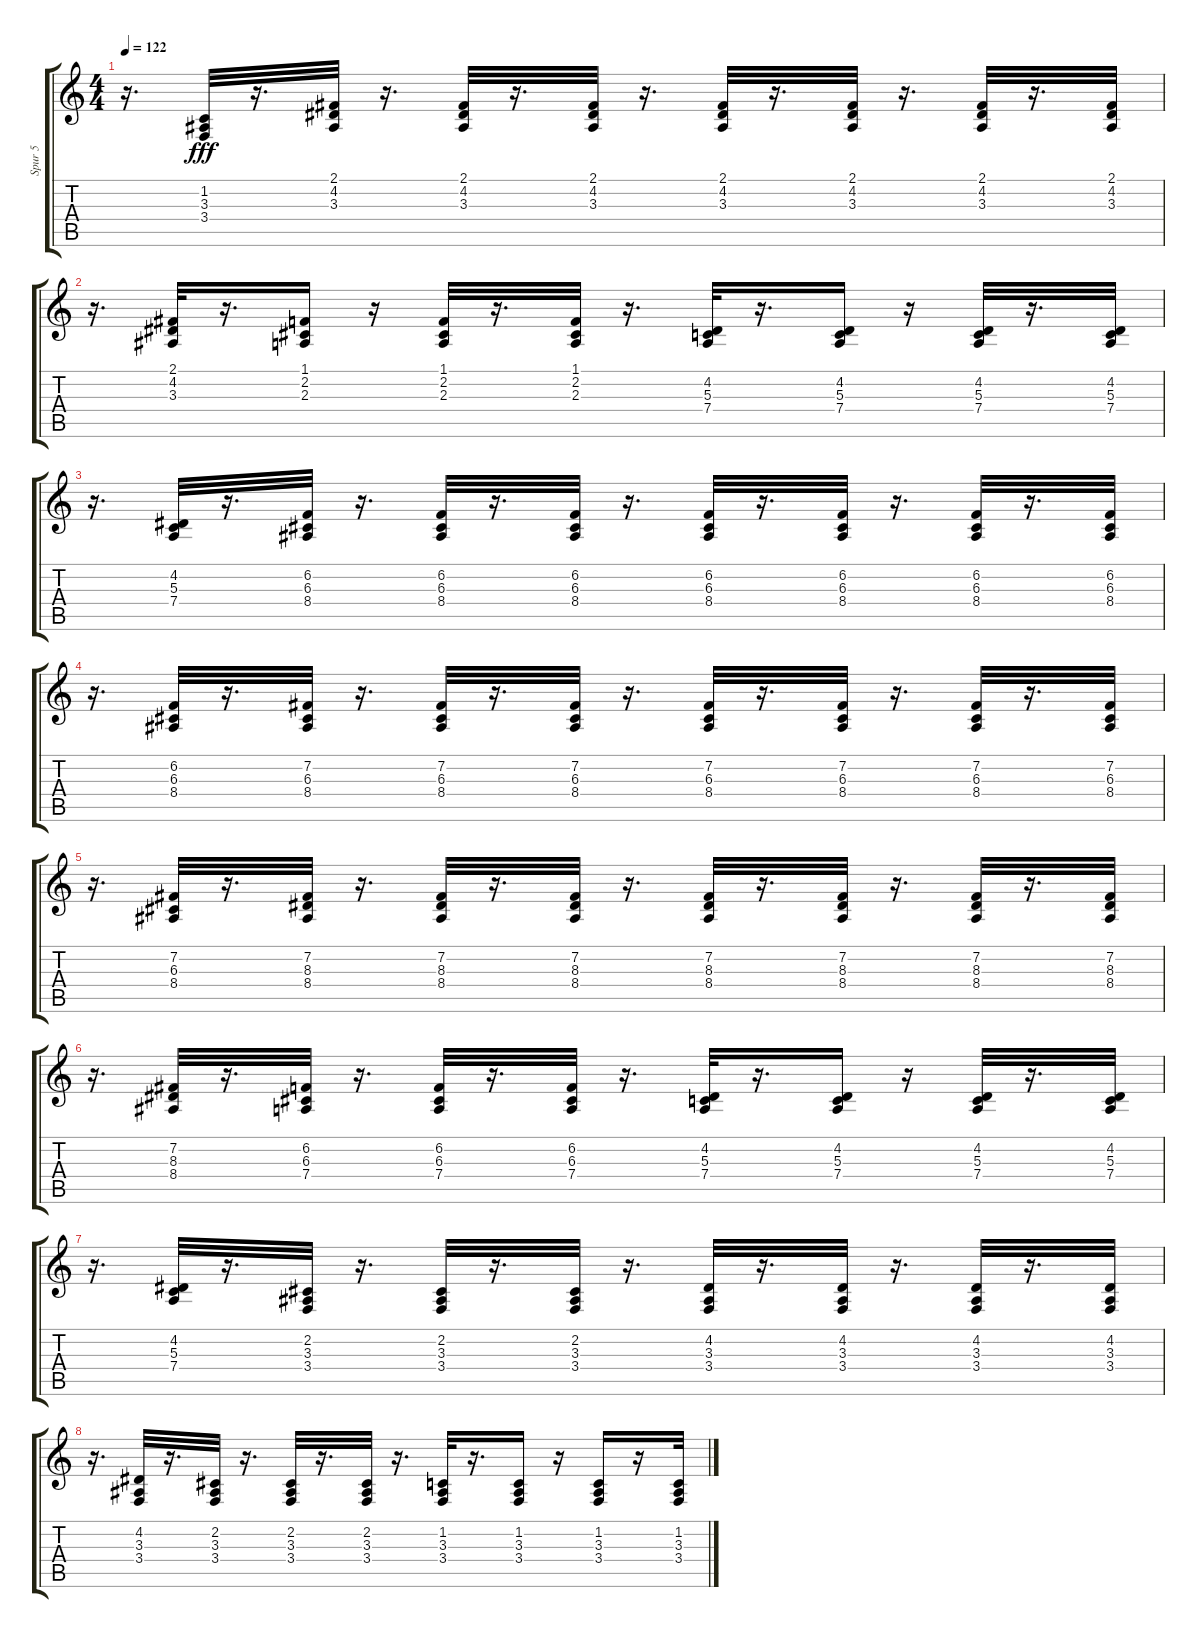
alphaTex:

\track ("Spur 5" "Spur 5") {instrument stringensemble1}
\staff {score tabs}
\tuning (E4 B3 G3 D3 A2 E2) {hide}
\ts (4 4)
\tempo 122
\clef g2
\ks c
r.16{d dy fff} (1.2 3.3 3.4).32 r.16{d} (2.1 4.2 3.3).32 r.16{d} (2.1 4.2 3.3).32 r.16{d} (2.1 4.2 3.3).32 r.16{d} (2.1 4.2 3.3).32 r.16{d} (2.1 4.2 3.3).32 r.16{d} (2.1 4.2 3.3).32 r.16{d} (2.1 4.2 3.3).32 |
r.16{d} (2.1 4.2 3.3).32 r.16{d} (1.1 2.2 2.3).16 r.16 (1.1 2.2 2.3).32 r.16{d} (1.1 2.2 2.3).32 r.16{d} (4.2 5.3 7.4).32 r.16{d} (4.2 5.3 7.4).16 r.16 (4.2 5.3 7.4).32 r.16{d} (4.2 5.3 7.4).32 |
r.16{d} (4.2 5.3 7.4).32 r.16{d} (6.2 6.3 8.4).32 r.16{d} (6.2 6.3 8.4).32 r.16{d} (6.2 6.3 8.4).32 r.16{d} (6.2 6.3 8.4).32 r.16{d} (6.2 6.3 8.4).32 r.16{d} (6.2 6.3 8.4).32 r.16{d} (6.2 6.3 8.4).32 |
r.16{d} (6.2 6.3 8.4).32 r.16{d} (7.2 6.3 8.4).32 r.16{d} (7.2 6.3 8.4).32 r.16{d} (7.2 6.3 8.4).32 r.16{d} (7.2 6.3 8.4).32 r.16{d} (7.2 6.3 8.4).32 r.16{d} (7.2 6.3 8.4).32 r.16{d} (7.2 6.3 8.4).32 |
r.16{d} (7.2 6.3 8.4).32 r.16{d} (7.2 8.3 8.4).32 r.16{d} (7.2 8.3 8.4).32 r.16{d} (7.2 8.3 8.4).32 r.16{d} (7.2 8.3 8.4).32 r.16{d} (7.2 8.3 8.4).32 r.16{d} (7.2 8.3 8.4).32 r.16{d} (7.2 8.3 8.4).32 |
r.16{d} (7.2 8.3 8.4).32 r.16{d} (6.2 6.3 7.4).32 r.16{d} (6.2 6.3 7.4).32 r.16{d} (6.2 6.3 7.4).32 r.16{d} (4.2 5.3 7.4).32 r.16{d} (4.2 5.3 7.4).16 r.16 (4.2 5.3 7.4).32 r.16{d} (4.2 5.3 7.4).32 |
r.16{d} (4.2 5.3 7.4).32 r.16{d} (2.2 3.3 3.4).32 r.16{d} (2.2 3.3 3.4).32 r.16{d} (2.2 3.3 3.4).32 r.16{d} (4.2 3.3 3.4).32 r.16{d} (4.2 3.3 3.4).32 r.16{d} (4.2 3.3 3.4).32 r.16{d} (4.2 3.3 3.4).32 |
r.16{d} (4.2 3.3 3.4).32 r.16{d} (2.2 3.3 3.4).32 r.16{d} (2.2 3.3 3.4).32 r.16{d} (2.2 3.3 3.4).32 r.16{d} (1.2 3.3 3.4).32 r.16{d} (1.2 3.3 3.4).16 r.16 (1.2 3.3 3.4).16 r.16 (1.2 3.3 3.4).32
